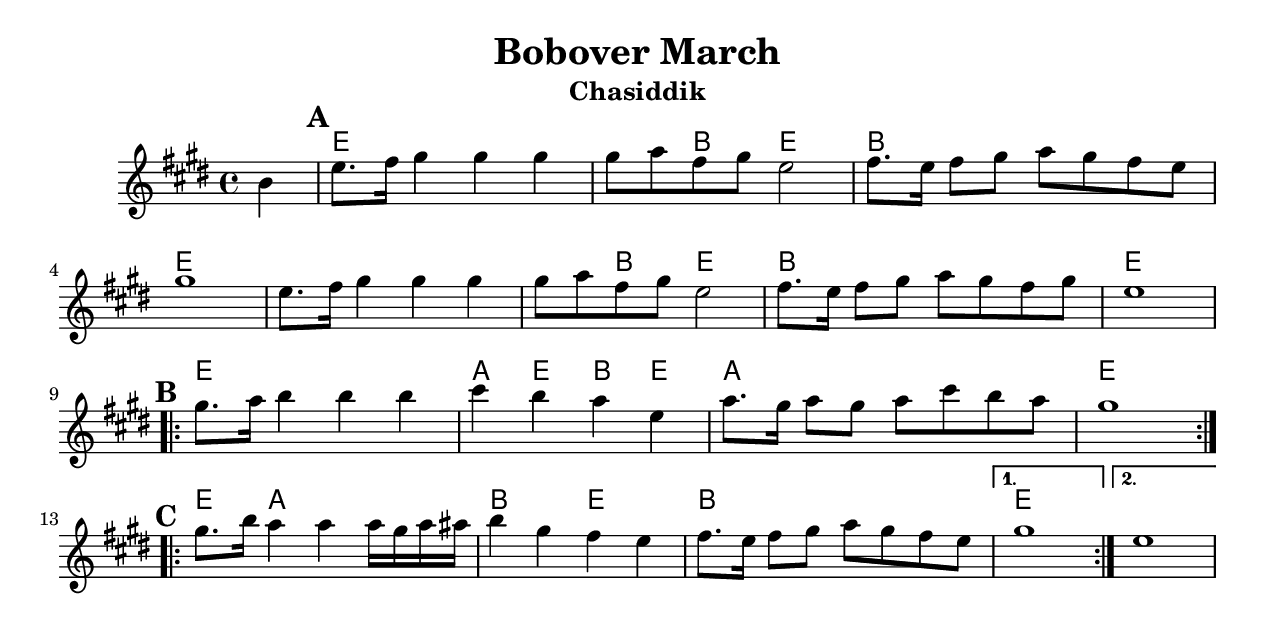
\version "2.18.0"
\include "english.ly"
\paper{
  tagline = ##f
  print-all-headers = ##t
  #(set-paper-size "letter")
}
date = #(strftime "%d-%m-%Y" (localtime (current-time)))

%\markup{ \italic{ " Updated " \date  }  }

%\markup{ Got something to say? }

global = {
  \clef treble
  \key e \major
  \time 4/4
  \set Score.markFormatter = #format-mark-box-alphabet
}

%#################################### Melody ########################
melody = \relative c'' {
  \global

  \partial 4*1 b4    %lead in notes
  \mark \default
  e8. fs16 gs4 gs gs
  gs8 a fs gs e2
  fs8. e16 fs8 gs a gs fs e
  gs1

  e8. fs16 gs4 gs gs
  gs8 a fs gs e2
  fs8. e16 fs8 gs a gs fs gs
  e1

  \repeat volta 2{
    \mark \default
    gs8. a16 b4 b  b|
    cs4 b a e
    a8. gs16 a8 gs a cs b a
    gs1
  }
  %\alternative { { }{ } }

  \repeat volta 2{
    \mark \default
    gs8. b16 a4 a a16 gs a as|
    b4 gs fs e
    fs8. e16 fs8 gs a gs fs e

  }
  \alternative { {gs1 }{e1 } }

}
%################################# Lyrics #####################
%\addlyrics{  }
%################################# Chords #######################
harmonies = \chordmode {
  s4
  e4*5
  b4
  e2
  b1
  e4*9
  b4
  e2
  b1
  e1
  %
  e1
  a4
  e4
  b4 %?
  e4
  a1
  e1
  %
  e4
  a4*3
  b2
  e2
  b1
  e1*2

}

\score {
  <<
    \new ChordNames {
      \set chordChanges = ##t
      \harmonies
    }
    \new Staff
    \melody
  >>
  \header{
    title= "Bobover March"
    subtitle="Chasiddik"
    composer= ""
    instrument =""
    arranger= ""
  }
  \layout{indent = 1.0\cm}
  \midi {
    \tempo 4 = 120

    % \midi { }
  }
}
%{
% more verses:
\markup{}
\markup {
  \fill-line {
    \hspace #0.1 % distance from left margin
    \column {
      \line { "1."
	\column {
	  ""
	}
      }
      \hspace #0.2 % vertical distance between verses
      \line { "2."
	\column {
	 ""
	}
      }
    }
    \hspace #0.1  % horiz. distance between columns
    \column {
      \line { "3."
	\column {
	  ""
	}
      }
      \hspace #0.2 % distance between verses
      \line { "4."
	\column {
	 ""
	}
      }
    }
    \hspace #0.1 % distance to right margin
  }
}

%}
